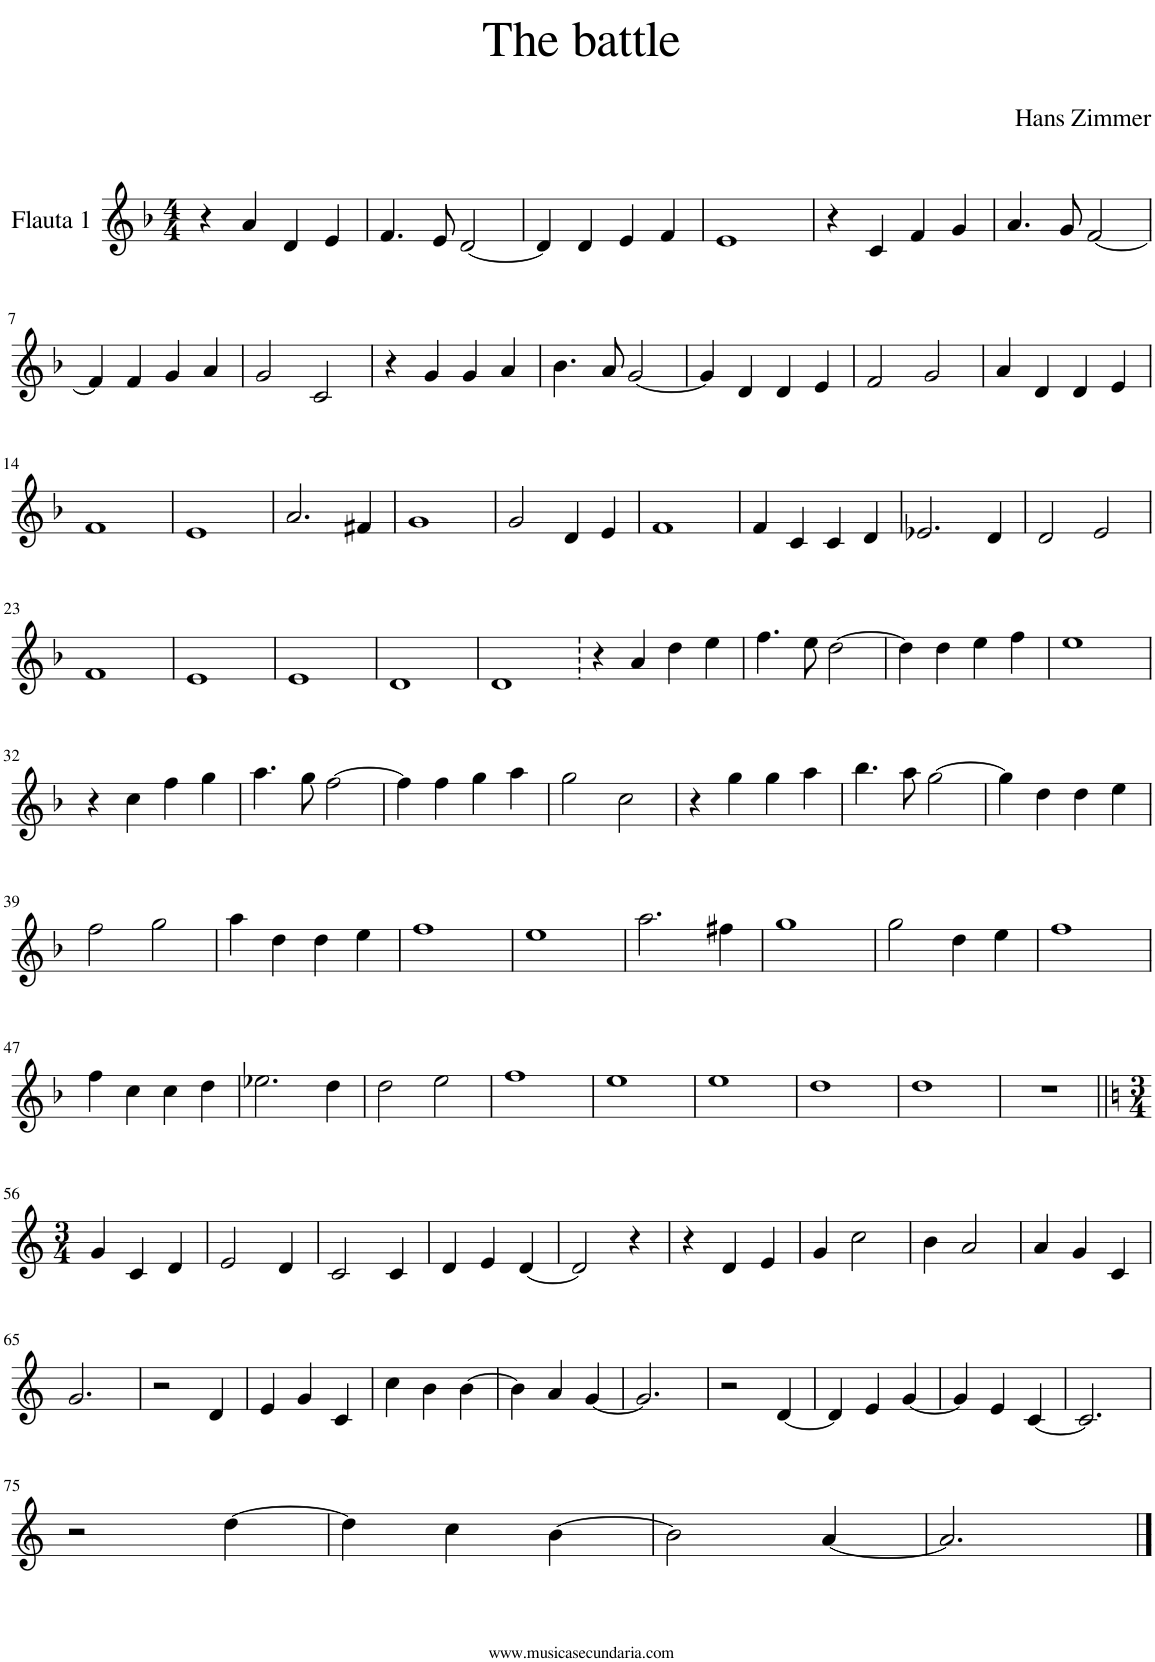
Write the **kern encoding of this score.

**kern
*part1
*staff1
*I"Flauta 1
*I'Fl
*clefG2
*k[b-]
*M4/4
=1
4r
4a/
4d/
4e/
=2
4.f/
8e/
[2d/
=3
4d/]
4d/
4e/
4f/
=4
1e
=5
4r
4c/
4f/
4g/
=6
4.a/
8g/
[2f/
!!LO:LB:g=z
=7
4f/]
4f/
4g/
4a/
=8
2g/
2c/
=9
4r
4g/
4g/
4a/
=10
4.b-\
8a/
[2g/
=11
4g/]
4d/
4d/
4e/
=12
2f/
2g/
=13
4a/
4d/
4d/
4e/
!!LO:LB:g=z
=14
1f
=15
1e
=16
2.a/
4f#X/
=17
1g
=18
2g/
4d/
4e/
=19
1f
=20
4f/
4c/
4c/
4d/
=21
2.e-X/
4d/
=22
2d/
2e/
!!LO:LB:g=z
=23
1f
=24
1e
=25
1e
=26
1d
=27
1d
=28
4r
4a/
4dd\
4ee\
=29
4.ff\
8ee\
[2dd\
=30
4dd\]
4dd\
4ee\
4ff\
=31
1ee
!!LO:LB:g=z
=32
4r
4cc\
4ff\
4gg\
=33
4.aa\
8gg\
[2ff\
=34
4ff\]
4ff\
4gg\
4aa\
=35
2gg\
2cc\
=36
4r
4gg\
4gg\
4aa\
=37
4.bb-\
8aa\
[2gg\
=38
4gg\]
4dd\
4dd\
4ee\
!!LO:LB:g=z
=39
2ff\
2gg\
=40
4aa\
4dd\
4dd\
4ee\
=41
1ff
=42
1ee
=43
2.aa\
4ff#X\
=44
1gg
=45
2gg\
4dd\
4ee\
=46
1ff
!!LO:LB:g=z
=47
4ff\
4cc\
4cc\
4dd\
=48
2.ee-X\
4dd\
=49
2dd\
2ee\
=50
1ff
=51
1ee
=52
1ee
=53
1dd
=54
1dd
=55
1r
!!LO:LB:g=z
=56||
*k[]
*M3/4
4g/
4c/
4d/
=57
2e/
4d/
=58
2c/
4c/
=59
4d/
4e/
[4d/
=60
2d/]
4r
=61
4r
4d/
4e/
=62
4g/
2cc\
=63
4b\
2a/
=64
4a/
4g/
4c/
!!LO:LB:g=z
=65
2.g/
=66
2r
4d/
=67
4e/
4g/
4c/
=68
4cc\
4b\
[4b\
=69
4b\]
4a/
[4g/
=70
2.g/]
=71
2r
[4d/
=72
4d/]
4e/
[4g/
=73
4g/]
4e/
[4c/
=74
2.c/]
!!LO:LB:g=z
=75
2r
[4dd\
=76
4dd\]
4cc\
[4b\
=77
2b\]
[4a/
=78
2.a/]
==
*-
